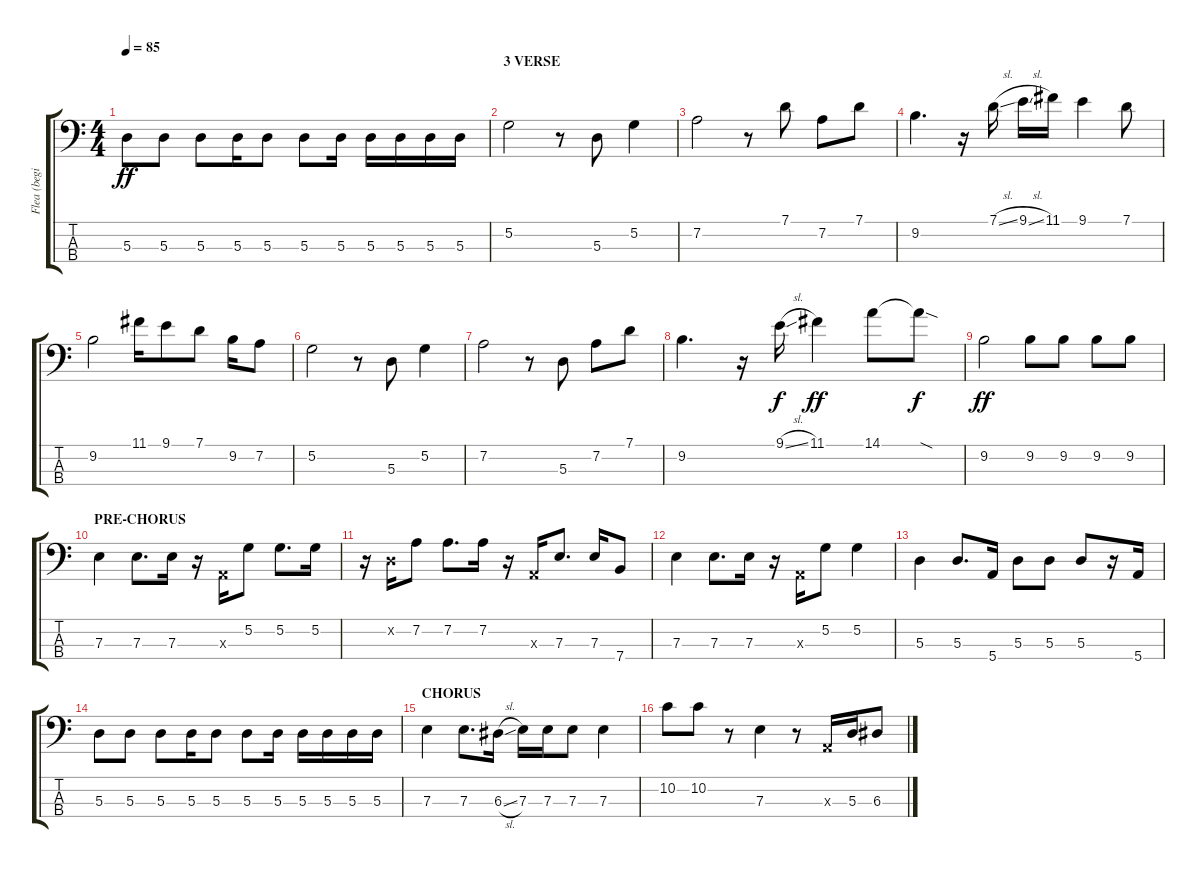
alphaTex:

\track ("Flea (beginner notes)" "Flea (begi") {instrument electricbassfinger}
\staff {score tabs}
\tuning (G2 D2 A1 E1) {hide}
\ts (4 4)
\tempo 85
\clef f4
\ks c
5.3.8{dy ff} 5.3.8 5.3.8 5.3.16 5.3.8 5.3.8 5.3.16 5.3.16 5.3.16 5.3.16 5.3.16 |
\section ("" "3 VERSE")
5.2.2 r.8 5.3.8 5.2.4 |
7.2.2 r.8 7.1.8 7.2.8 7.1.8 |
9.2.4{d} r.16 7.1{sl}.16 9.1{sl}.16 11.1.16 9.1.4 7.1.8 |
9.2.2 11.1.16 9.1.8 7.1.8 9.2.16 7.2.8 |
5.2.2 r.8 5.3.8 5.2.4 |
7.2.2 r.8 5.3.8 7.2.8 7.1.8 |
9.2.4{d} r.16 9.1{sl}.16{dy f} 11.1.4{dy ff} 14.1.8 14.1{sod t}.8{dy f} |
9.2.2{dy ff} 9.2.8 9.2.8 9.2.8 9.2.8 |
\section ("" "PRE-CHORUS")
7.3.4 7.3.8{d} 7.3.16 r.16 0.3{x}.16 5.2.8 5.2.8{d} 5.2.16 |
r.16 0.2{x}.16 7.2.8 7.2.8{d} 7.2.16 r.16 0.3{x}.16 7.3.8{d} 7.3.16 7.4.8 |
7.3.4 7.3.8{d} 7.3.16 r.16 0.3{x}.16 5.2.8 5.2.4 |
5.3.4 5.3.8{d} 5.4.16 5.3.8 5.3.8 5.3.8 r.16 5.4.16 |
5.3.8 5.3.8 5.3.8 5.3.16 5.3.8 5.3.8 5.3.16 5.3.16 5.3.16 5.3.16 5.3.16 |
\section ("" "CHORUS")
7.3.4 7.3.8{d} 6.3{sl}.16 7.3.16 7.3.16 7.3.8 7.3.4 |
10.2.8 10.2.8 r.8 7.3.4 r.8 0.3{x}.16 5.3.16 6.3.8
